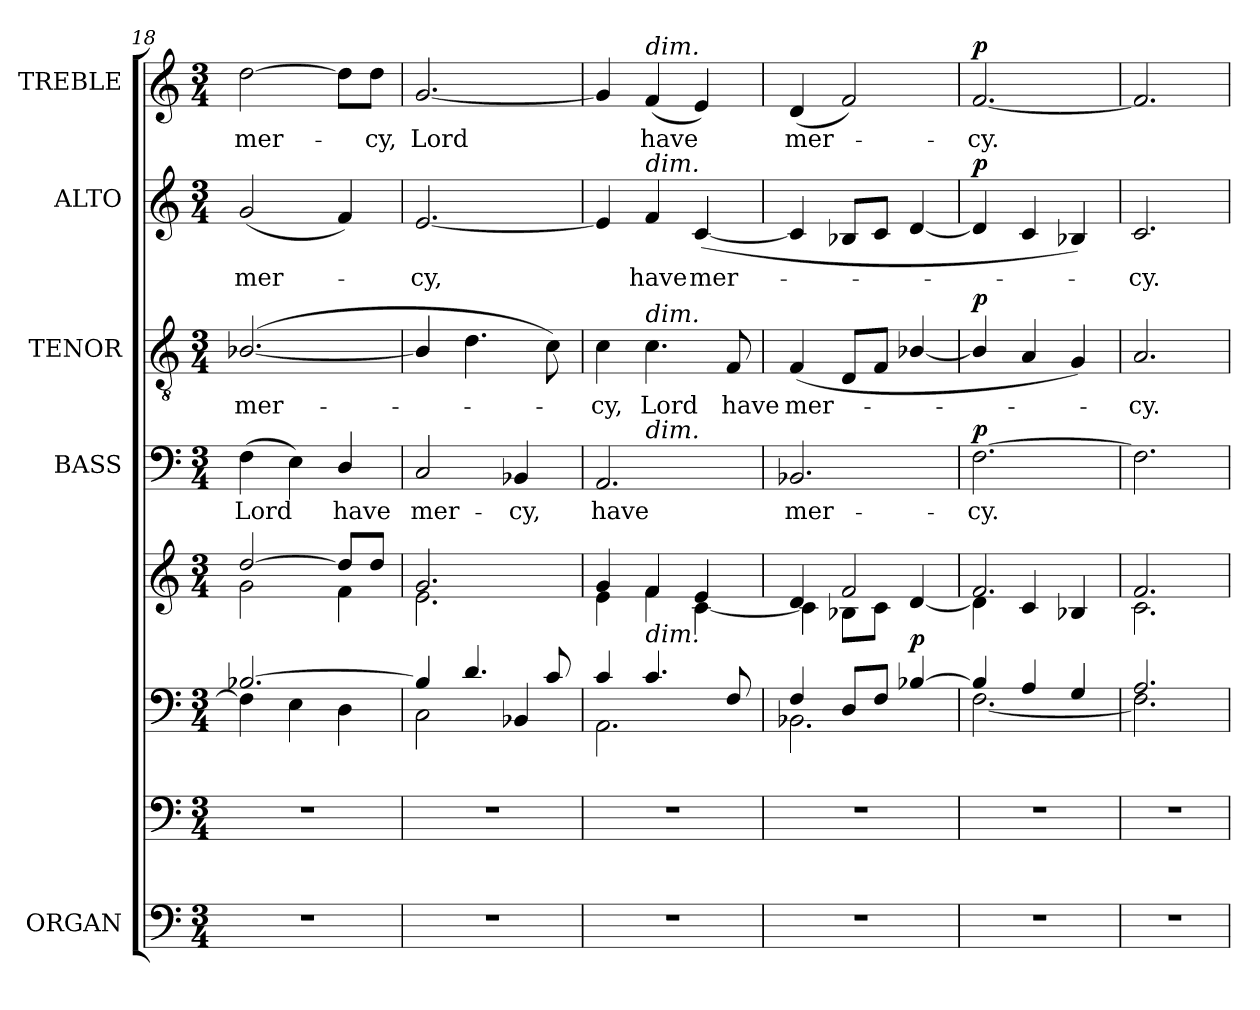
**kern	**kern	**kern	**kern	**dynam	**kern	**text	**dynam	**kern	**text	**dynam	**kern	**text	**dynam	**kern	**text	**dynam
*part5	*part5	*part5	*part5	*part5	*part4	*part4	*part4	*part3	*part3	*part3	*part2	*part2	*part2	*part1	*part1	*part1
*staff8	*staff7	*staff6	*staff5	*staff5/6/7/8	*staff4	*staff4	*staff4	*staff3	*staff3	*staff3	*staff2	*staff2	*staff2	*staff1	*staff1	*staff1
*I"ORGAN	*	*	*	*	*I"BASS	*	*	*I"TENOR	*	*	*I"ALTO	*	*	*I"TREBLE	*	*
*I'Org.	*	*	*	*	*I'B.	*	*	*I'T.	*	*	*I'A.	*	*	*	*	*
*clefF4	*clefF4	*clefF4	*clefG2	*	*clefF4	*	*	*clefGv2	*	*	*clefG2	*	*	*clefG2	*	*
*	*	*	*	*	*	*	*	*ITrd7c12	*	*	*	*	*	*	*	*
*k[]	*k[]	*k[]	*k[]	*	*k[]	*	*	*k[]	*	*	*k[]	*	*	*k[]	*	*
*C:	*C:	*C:	*C:	*	*C:	*	*	*C:	*	*	*C:	*	*	*C:	*	*
*M3/4	*M3/4	*M3/4	*M3/4	*	*M3/4	*	*	*M3/4	*	*	*M3/4	*	*	*M3/4	*	*
=18	=18	=18	=18	=18	=18	=18	=18	=18	=18	=18	=18	=18	=18	=18	=18	=18
!LO:N:vis=1	!LO:N:vis=1	!	!	!	!	!	!	!	!	!	!	!	!	!	!	!
*	*	*^	*^	*	*	*	*	*	*	*	*	*	*	*	*	*
!	!	!	!	!	!	!	!	!LO:LY:b:color=#000000	!	!	!	!	!	!	!	!	!	!
!	!	!	!	!	!	!	!	!	!	!	!LO:LY:b:color=#000000	!	!	!	!	!	!	!
!	!	!	!	!	!	!	!	!	!	!	!	!	!	!LO:LY:b:color=#000000	!	!	!	!
!	!	!	!	!	!	!	!	!	!	!	!	!	!	!	!	!	!LO:LY:b:color=#000000	!
2.r	2.r	[2.B-i/	4Fi\]	[2ddi/	2gi\	.	(4Fi\	Lord	.	([2.BB-i/	mer-	.	(2gi/	mer-	.	[2ddi\	mer-	.
.	.	.	4Ei\	.	.	.	4Ei\)	.	.	.	.	.	.	.	.	.	.	.
!	!	!	!	!	!	!	!	!LO:LY:b:color=#000000	!	!	!	!	!	!	!	!	!	!
.	.	.	4Di\	8ddi/L]	4fi\	.	4Di/	have	.	.	.	.	4fi/)	.	.	8ddi\L]	.	.
!	!	!	!	!	!	!	!	!	!	!	!	!	!	!	!	!	!LO:LY:b:color=#000000	!
.	.	.	.	8ddi/J	.	.	.	.	.	.	.	.	.	.	.	8ddi\J	-cy,	.
=19	=19	=19	=19	=19	=19	=19	=19	=19	=19	=19	=19	=19	=19	=19	=19	=19	=19	=19
!LO:N:vis=1	!LO:N:vis=1	!	!	!	!	!	!	!	!	!	!	!	!	!	!	!	!	!
!	!	!	!	!	!	!	!	!LO:LY:b:color=#000000	!	!	!	!	!	!	!	!	!	!
!	!	!	!	!	!	!	!	!	!	!	!	!	!	!LO:LY:b:color=#000000	!	!	!	!
!	!	!	!	!	!	!	!	!	!	!	!	!	!	!	!	!	!LO:LY:b:color=#000000	!
2.r	2.r	4B-i/]	2Ci\	2.gi/	2.ei\	.	2Ci/	mer-	.	4BB-i/]	.	.	[2.ei/	-cy,	.	[2.gi/	Lord	.
.	.	4.di/	.	.	.	.	.	.	.	4.Di\	.	.	.	.	.	.	.	.
!	!	!	!	!	!	!	!	!LO:LY:b:color=#000000	!	!	!	!	!	!	!	!	!	!
.	.	.	4BB-i/	.	.	.	4BB-i/	-cy,	.	.	.	.	.	.	.	.	.	.
.	.	8ci/	.	.	.	.	.	.	.	8Ci\)	.	.	.	.	.	.	.	.
=20	=20	=20	=20	=20	=20	=20	=20	=20	=20	=20	=20	=20	=20	=20	=20	=20	=20	=20
!LO:N:vis=1	!LO:N:vis=1	!	!	!	!	!	!	!	!	!	!	!	!	!	!	!	!	!
!	!	!	!	!	!	!	!	!LO:LY:b:color=#000000	!	!	!	!	!	!	!	!	!	!
!	!	!	!	!	!	!	!	!	!	!	!LO:LY:b:color=#000000	!	!	!	!	!	!	!
*	*	*	*	*	*	*	*^	*	*	*	*	*	*	*	*	*	*	*
2.r	2.r	4ci/	2.AAi\	4gi/	4ei\	.	2.AAi/	4ryy	have	.	4Ci\	-cy,	.	4ei/]	.	.	4gi/]	.	.
!	!	!	!	!	!	!	!	!	!	!	!	!LO:LY:b:color=#000000	!	!	!	!	!	!	!
!	!	!	!	!	!	!	!	!	!	!	!	!	!	!	!LO:LY:b:color=#000000	!	!	!	!
!	!	!	!	!	!	!	!	!	!	!	!	!	!	!	!	!	!LO:TX:a:i:t=dim.	!	!
!	!	!	!	!	!	!	!	!	!	!	!	!	!	!LO:TX:a:i:t=dim.	!	!	!	!	!
!	!	!	!	!	!	!	!	!	!	!	!LO:TX:a:i:t=dim.	!	!	!	!	!	!	!	!
!	!	!	!	!	!	!	!	!LO:TX:a:i:t=dim.	!	!	!	!	!	!	!	!	!	!	!
!	!	!LO:TX:a:i:t=dim.	!	!	!	!	!	!	!	!	!	!	!	!	!	!	!	!	!
!	!	!	!	!	!	!	!	!	!	!	!	!	!	!	!	!	!	!LO:LY:b:color=#000000	!
.	.	4.ci/	.	4fi/	4fi\	.	.	2ryy	.	.	4.Ci\	Lord	.	4fi/	have	.	(4fi/	have	.
!	!	!	!	!	!	!	!	!	!	!	!	!	!	!	!LO:LY:b:color=#000000	!	!	!	!
.	.	.	.	4ei/	[4ci\	.	.	.	.	.	.	.	.	([4ci/	mer-	.	4ei/)	.	.
!	!	!	!	!	!	!	!	!	!	!	!	!LO:LY:b:color=#000000	!	!	!	!	!	!	!
.	.	8Fi/	.	.	.	.	.	.	.	.	8FFi/	have	.	.	.	.	.	.	.
=21	=21	=21	=21	=21	=21	=21	=21	=21	=21	=21	=21	=21	=21	=21	=21	=21	=21	=21	=21
!LO:N:vis=1	!LO:N:vis=1	!	!	!	!	!	!	!	!	!	!	!	!	!	!	!	!	!	!
*	*	*	*	*	*	*	*v	*v	*	*	*	*	*	*	*	*	*	*	*
*	*	*	*	*	*	*	*^	*	*	*	*	*	*	*	*	*	*	*
!	!	!	!	!	!	!	!	!	!LO:LY:b:color=#000000	!	!	!	!	!	!	!	!	!	!
*	*	*	*	*	*	*	*v	*v	*	*	*	*	*	*	*	*	*	*	*
*	*	*	*	*	*	*	*^	*	*	*	*	*	*	*	*	*	*	*
!	!	!	!	!	!	!	!	!	!	!	!	!LO:LY:b:color=#000000	!	!	!	!	!	!	!
*	*	*	*	*	*	*	*v	*v	*	*	*	*	*	*	*	*	*	*	*
*	*	*	*	*	*	*	*^	*	*	*	*	*	*	*	*	*	*	*
!	!	!	!	!	!	!	!	!	!	!	!	!	!	!	!	!	!	!LO:LY:b:color=#000000	!
*	*	*	*	*	*	*	*v	*v	*	*	*	*	*	*	*	*	*	*	*
2.r	2.r	4Fi/	2.BB-i\	4di/	4ci\]	.	2.BB-i/	mer-	.	(4FFi/	mer-	.	4ci/]	.	.	(4di/	mer-	.
.	.	8Di/L	.	2fi/	8B-i\L	.	.	.	.	8DDi/L	.	.	8B-i/L	.	.	2fi/)	.	.
.	.	8Fi/J	.	.	8ci\J	.	.	.	.	8FFi/J	.	.	8ci/J	.	.	.	.	.
.	.	[4B-i/	.	.	[4di/	p	.	.	.	[4BB-i/	.	.	[4di/	.	.	.	.	.
=22	=22	=22	=22	=22	=22	=22	=22	=22	=22	=22	=22	=22	=22	=22	=22	=22	=22	=22
!LO:N:vis=1	!LO:N:vis=1	!	!	!	!	!	!	!	!	!	!	!	!	!	!	!	!	!
!	!	!	!	!	!	!	!	!LO:LY:b:color=#000000	!	!	!	!	!	!	!	!	!	!
!	!	!	!	!	!	!	!	!	!	!	!	!	!	!	!	!	!LO:LY:b:color=#000000	!
2.r	2.r	4B-i/]	[2.Fi\	2.fi/	4di\]	.	[2.Fi\	-cy.	p	4BB-i/]	.	p	4di/]	.	p	[2.fi/	-cy.	p
.	.	4Ai/	.	.	4ci/	.	.	.	.	4AAi/	.	.	4ci/	.	.	.	.	.
.	.	4Gi/	.	.	4B-i/	.	.	.	.	4GGi/)	.	.	4B-i/)	.	.	.	.	.
=23	=23	=23	=23	=23	=23	=23	=23	=23	=23	=23	=23	=23	=23	=23	=23	=23	=23	=23
!LO:N:vis=1	!LO:N:vis=1	!	!	!	!	!	!	!	!	!	!	!	!	!	!	!	!	!
!	!	!	!	!	!	!	!	!	!	!	!LO:LY:b:color=#000000	!	!	!	!	!	!	!
!	!	!	!	!	!	!	!	!	!	!	!	!	!	!LO:LY:b:color=#000000	!	!	!	!
2.r	2.r	2.Ai/	2.Fi\]	2.fi/	2.ci\	.	2.Fi\]	.	.	2.AAi/	-cy.	.	2.ci/	-cy.	.	2.fi/]	.	.
*	*	*v	*v	*	*	*	*	*	*	*	*	*	*	*	*	*	*	*
*	*	*	*v	*v	*	*	*	*	*	*	*	*	*	*	*	*	*
=	=	=	=	=	=	=	=	=	=	=	=	=	=	=	=	=
*-	*-	*-	*-	*-	*-	*-	*-	*-	*-	*-	*-	*-	*-	*-	*-	*-
